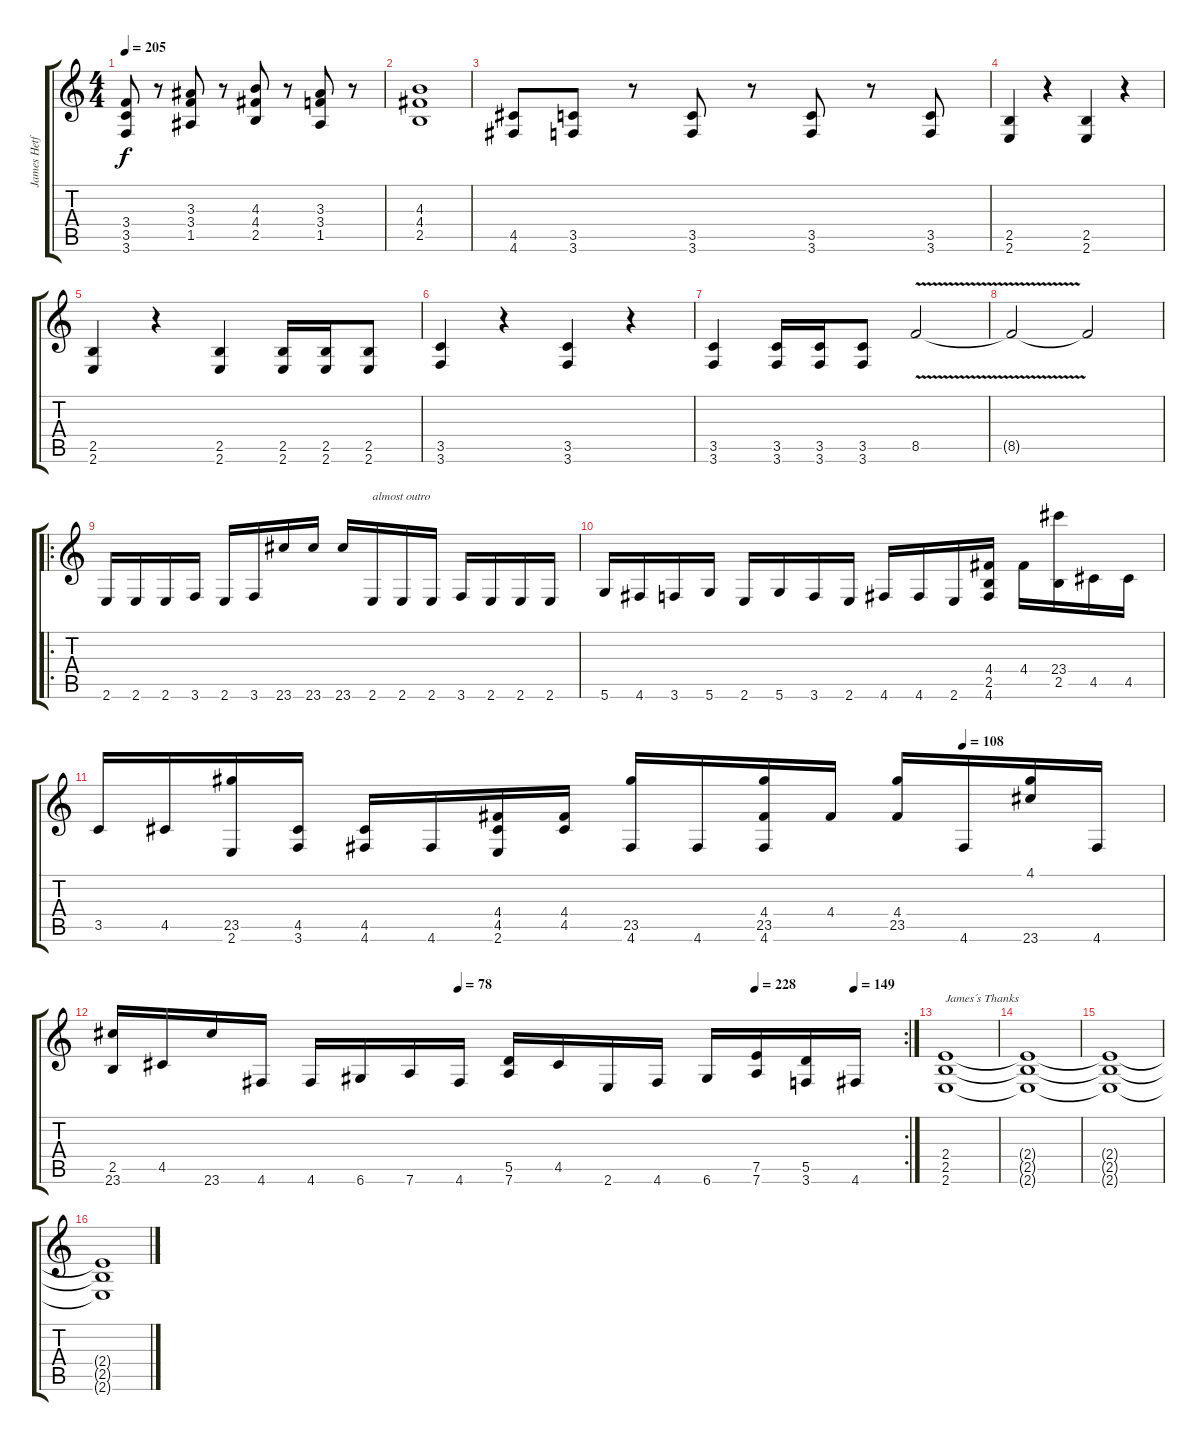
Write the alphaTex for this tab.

\track ("James Hetfield" "James Hetf") {instrument distortionguitar}
\staff {score tabs}
\tuning (E4 B3 G3 D3 A2 D2) {hide}
\ts (4 4)
\tempo 205
\clef g2
\ks c
(3.4 3.5 3.6).8{dy f} r.8 (3.3 3.4 1.5).8 r.8 (4.3 4.4 2.5).8 r.8 (3.3 3.4 1.5).8 r.8 |
(4.3 4.4 2.5).1 |
(4.5 4.6).8 (3.5 3.6).8 r.8 (3.5 3.6).8 r.8 (3.5 3.6).8 r.8 (3.5 3.6).8 |
(2.5 2.6).4 r.4 (2.5 2.6).4 r.4 |
(2.5 2.6).4 r.4 (2.5 2.6).4 (2.5 2.6).16 (2.5 2.6).16 (2.5 2.6).8 |
(3.5 3.6).4 r.4 (3.5 3.6).4 r.4 |
(3.5 3.6).4 (3.5 3.6).16 (3.5 3.6).16 (3.5 3.6).8 8.5{v}.2 |
8.5{t}.2 8.5{t}.2 |
\ro
2.6.16 2.6.16 2.6.16 3.6.16 2.6.16 3.6.16 23.6.16 23.6.16 23.6.16 2.6.16{txt "almost outro"} 2.6.16 2.6.16 3.6.16 2.6.16 2.6.16 2.6.16 |
5.6.16 4.6.16 3.6.16 5.6.16 2.6.16 5.6.16 3.6.16 2.6.16 4.6.16 4.6.16 2.6.16 (4.4 2.5 4.6).16 4.4.16 (23.4 2.5).16 4.5.16 4.5.16 |
\tempo (108 0.8125)
3.5.16 4.5.16 (23.5 2.6).16 (4.5 3.6).16 (4.5 4.6).16 4.6.16 (4.4 4.5 2.6).16 (4.4 4.5).16 (23.5 4.6).16 4.6.16 (4.4 23.5 4.6).16 4.4.16 (4.4 23.5).16 4.6.16 (4.1 23.6).16 4.6.16 |
\rc 2
\tempo (78 0.4375)
\tempo (228 0.8125)
\tempo (149 0.9375)
(2.5 23.6).16 4.5.16 23.6.16 4.6.16 4.6.16 6.6.16 7.6.16 4.6.16 (5.5 7.6).16 4.5.16 2.6.16 4.6.16 6.6.16 (7.5 7.6).16 (5.5 3.6).16 4.6.16 |
(2.4 2.5 2.6).1{txt "James´s Thanks"} |
(2.4{t} 2.5{t} 2.6{t}).1 |
(2.4{t} 2.5{t} 2.6{t}).1 |
(2.4{t} 2.5{t} 2.6{t}).1
